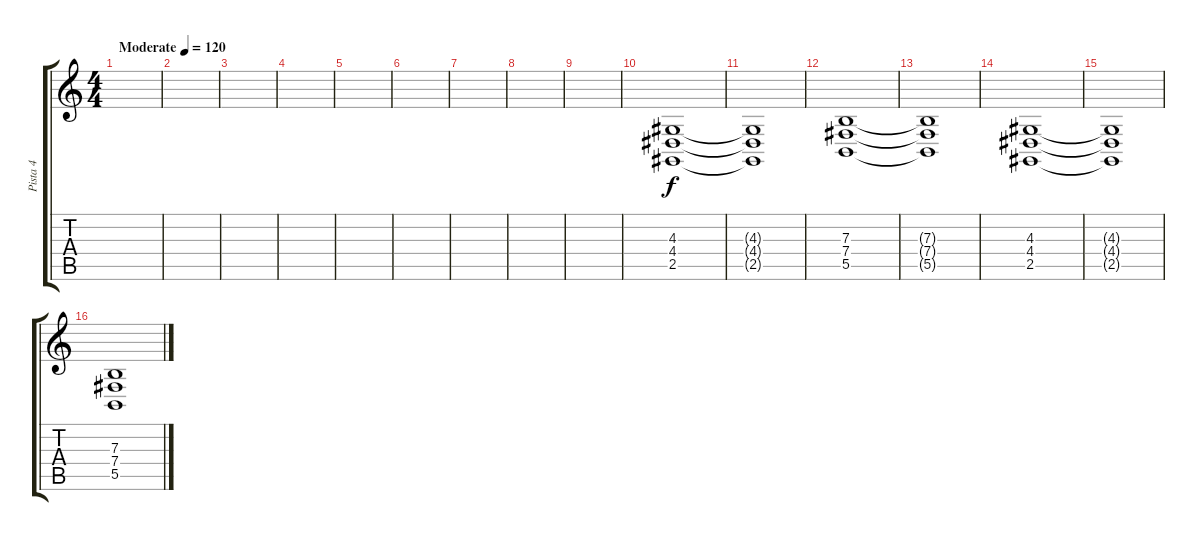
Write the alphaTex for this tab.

\track ("Pista 4" "Pista 4") {instrument pad2warm}
\staff {score tabs}
\tuning (Db4 Ab3 E3 B2 Gb2 B1) {hide}
\ts (4 4)
\tempo (120 "Moderate")
\clef g2
\ks c
|
|
|
|
|
|
|
|
|
(4.3 4.4 2.5).1 |
(4.3{t} 4.4{t} 2.5{t}).1 |
(7.3 7.4 5.5).1 |
(7.3{t} 7.4{t} 5.5{t}).1 |
(4.3 4.4 2.5).1 |
(4.3{t} 4.4{t} 2.5{t}).1 |
(7.3 7.4 5.5).1
